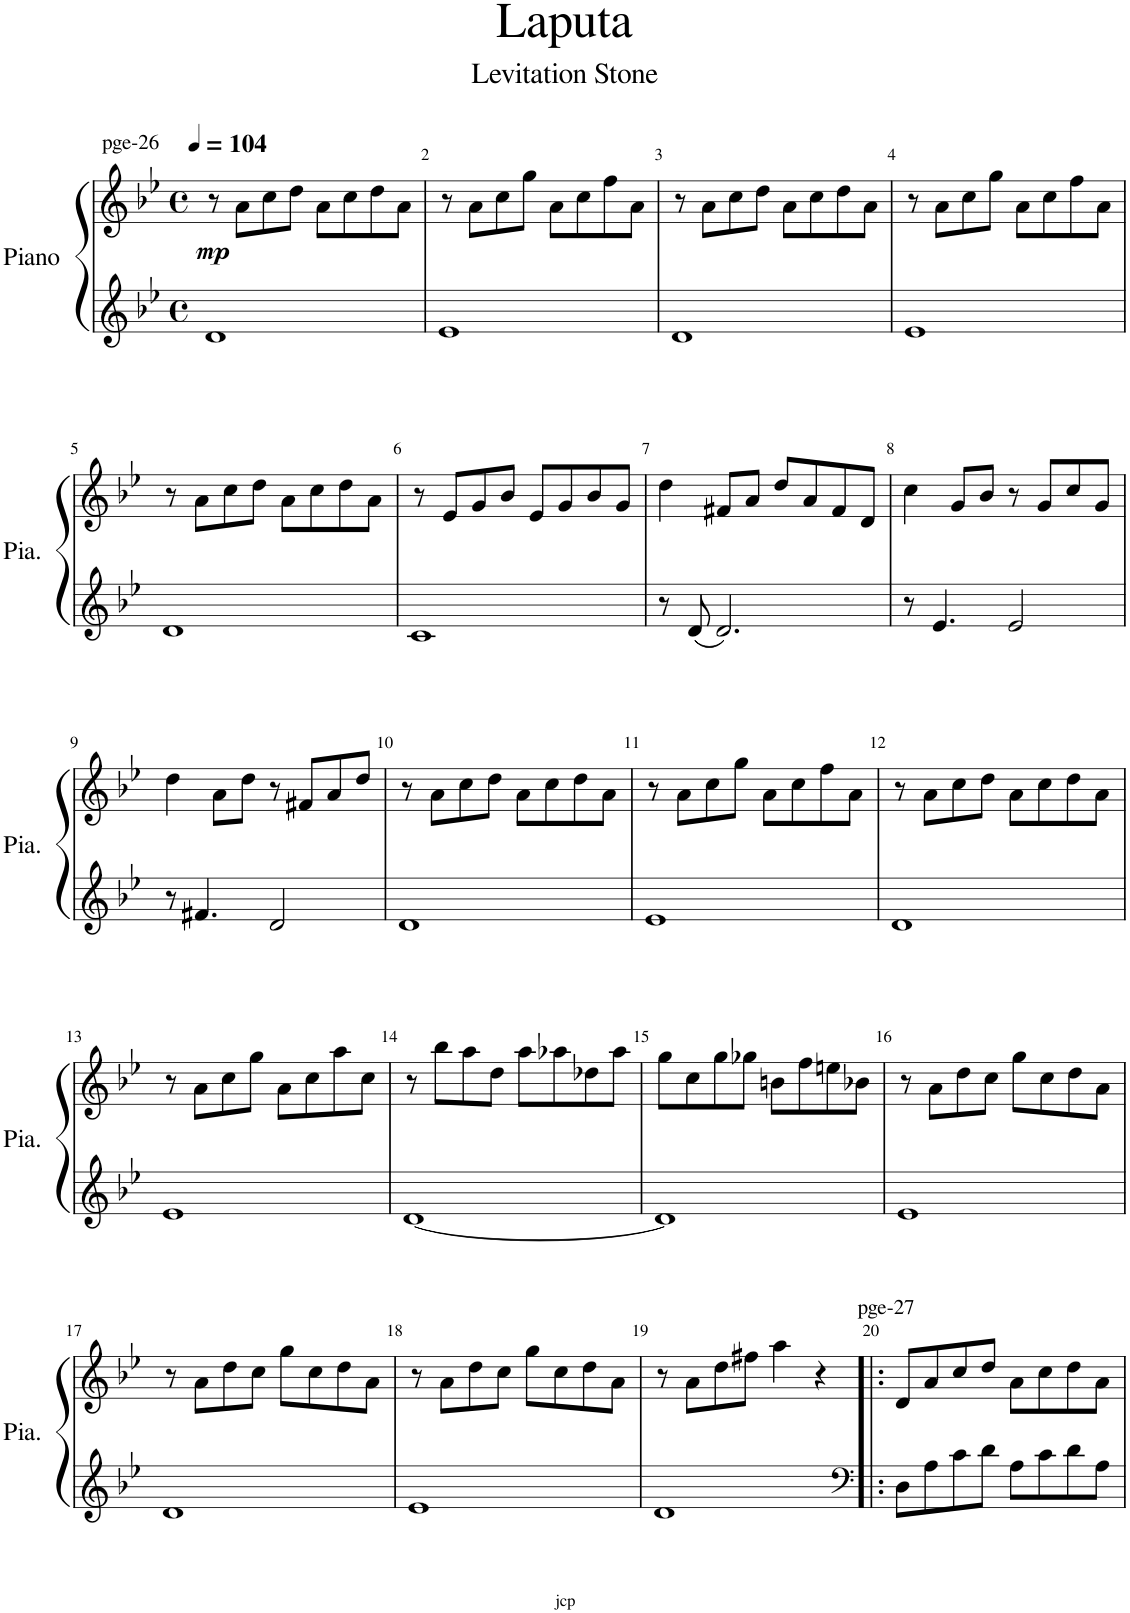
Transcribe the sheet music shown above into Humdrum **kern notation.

**kern	**kern	**dynam
*part1	*part1	*part1
*staff2	*staff1	*staff1/2
*I"Piano	*	*
*I'Pia.	*	*
*clefG2	*clefG2	*
*k[b-e-]	*k[b-e-]	*
*M4/4	*M4/4	*
*met(c)	*met(c)	*
*MM104	*MM104	*
=1	=1	=1
!	!LO:TX:a:t=pge-26	!
!	!	!LO:DY:b
1d	8r	mp
.	8a\L	.
.	8cc\	.
.	8dd\J	.
.	8a\L	.
.	8cc\	.
.	8dd\	.
.	8a\J	.
=2	=2	=2
1e-	8r	.
.	8a\L	.
.	8cc\	.
.	8gg\J	.
.	8a\L	.
.	8cc\	.
.	8ff\	.
.	8a\J	.
=3	=3	=3
1d	8r	.
.	8a\L	.
.	8cc\	.
.	8dd\J	.
.	8a\L	.
.	8cc\	.
.	8dd\	.
.	8a\J	.
=4	=4	=4
1e-	8r	.
.	8a\L	.
.	8cc\	.
.	8gg\J	.
.	8a\L	.
.	8cc\	.
.	8ff\	.
.	8a\J	.
!!LO:LB:g=z
=5	=5	=5
1d	8r	.
.	8a\L	.
.	8cc\	.
.	8dd\J	.
.	8a\L	.
.	8cc\	.
.	8dd\	.
.	8a\J	.
=6	=6	=6
1c	8r	.
.	8e-/L	.
.	8g/	.
.	8b-/J	.
.	8e-/L	.
.	8g/	.
.	8b-/	.
.	8g/J	.
=7	=7	=7
8r	4dd\	.
8d/	.	.
2.d/	8f#X/L	.
.	8a/J	.
.	8dd/L	.
.	8a/	.
.	8f#/	.
.	8d/J	.
=8	=8	=8
8r	4cc\	.
4.e-/	.	.
.	8g/L	.
.	8b-/J	.
2e-/	8r	.
.	8g/L	.
.	8cc/	.
.	8g/J	.
!!LO:LB:g=z
=9	=9	=9
8r	4dd\	.
4.f#X/	.	.
.	8a\L	.
.	8dd\J	.
2d/	8r	.
.	8f#X/L	.
.	8a/	.
.	8dd/J	.
=10	=10	=10
1d	8r	.
.	8a\L	.
.	8cc\	.
.	8dd\J	.
.	8a\L	.
.	8cc\	.
.	8dd\	.
.	8a\J	.
=11	=11	=11
1e-	8r	.
.	8a\L	.
.	8cc\	.
.	8gg\J	.
.	8a\L	.
.	8cc\	.
.	8ff\	.
.	8a\J	.
=12	=12	=12
1d	8r	.
.	8a\L	.
.	8cc\	.
.	8dd\J	.
.	8a\L	.
.	8cc\	.
.	8dd\	.
.	8a\J	.
!!LO:LB:g=z
=13	=13	=13
1e-	8r	.
.	8a\L	.
.	8cc\	.
.	8gg\J	.
.	8a\L	.
.	8cc\	.
.	8aa\	.
.	8cc\J	.
=14	=14	=14
[1d	8r	.
.	8bb-\L	.
.	8aa\	.
.	8dd\J	.
.	8aa\L	.
.	8aa-X\	.
.	8dd-X\	.
.	8aa-\J	.
=15	=15	=15
1d]	8gg\L	.
.	8cc\	.
.	8gg\	.
.	8gg-X\J	.
.	8bn\L	.
.	8ff\	.
.	8een\	.
.	8b-X\J	.
=16	=16	=16
1e-	8r	.
.	8a\L	.
.	8dd\	.
.	8cc\J	.
.	8gg\L	.
.	8cc\	.
.	8dd\	.
.	8a\J	.
!!LO:LB:g=z
=17	=17	=17
1d	8r	.
.	8a\L	.
.	8dd\	.
.	8cc\J	.
.	8gg\L	.
.	8cc\	.
.	8dd\	.
.	8a\J	.
=18	=18	=18
1e-	8r	.
.	8a\L	.
.	8dd\	.
.	8cc\J	.
.	8gg\L	.
.	8cc\	.
.	8dd\	.
.	8a\J	.
=19	=19	=19
1d	8r	.
.	8a\L	.
.	8dd\	.
.	8ff#X\J	.
.	4aa\	.
.	4r	.
=20!|:	=20!|:	=20!|:
*clefF4	*	*
!	!LO:TX:a:t=pge-27	!
8D\L	8d/L	.
8A\	8a/	.
8c\	8cc/	.
8d\J	8dd/J	.
8A\L	8a\L	.
8c\	8cc\	.
8d\	8dd\	.
8A\J	8a\J	.
=	=	=
*-	*-	*-
